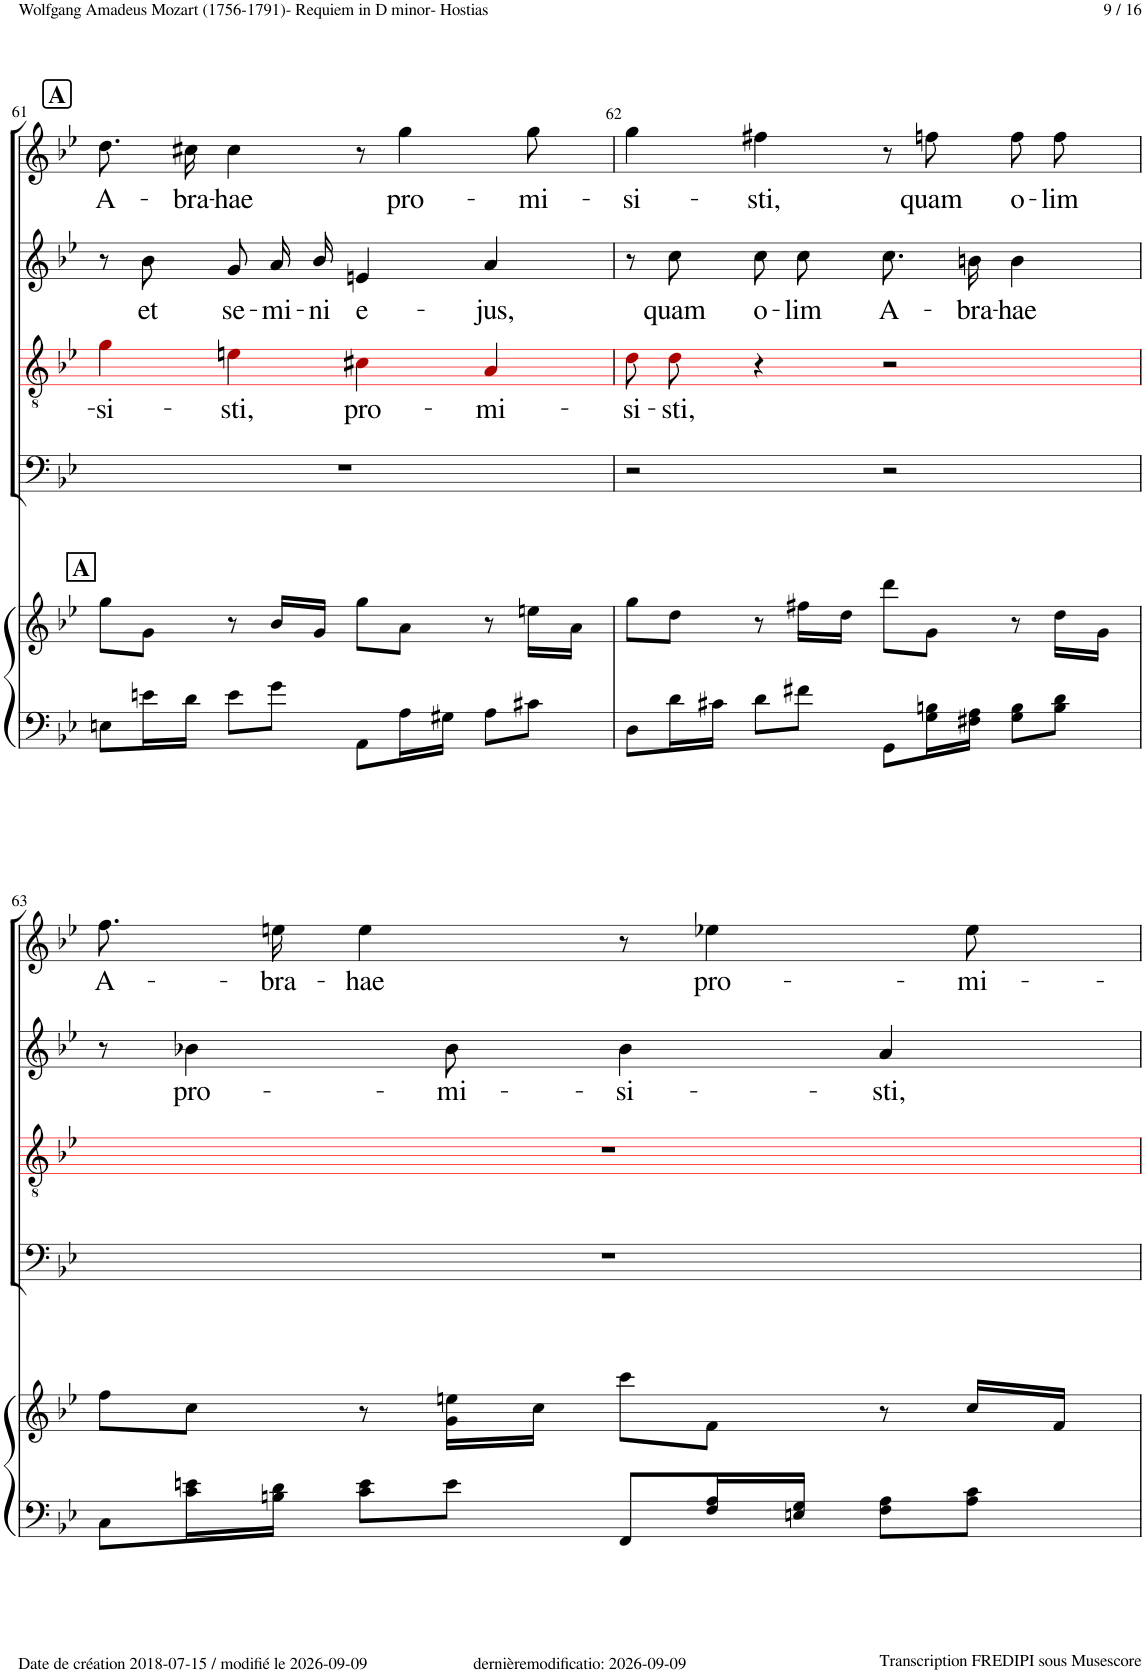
**kern	**kern	**kern	**kern	**text	**kern	**text	**kern	**text
*part5	*part5	*part4	*part3	*part3	*part2	*part2	*part1	*part1
*staff6	*staff5	*staff4	*staff3	*staff3	*staff2	*staff2	*staff1	*staff1
*I"Piano	*	*I"Bass	*I"Tenor	*	*I"Alto	*	*I"Soprano	*
*I'Pno	*	*	*	*	*	*	*	*
!!LO:PB:g=z
*clefF4	*clefG2	*clefF4	*clefGv2	*	*clefG2	*	*clefG2	*
*	*	*	*ITrd8c14	*	*	*	*	*
*k[b-e-]	*k[b-e-]	*k[b-e-]	*k[b-e-]	*	*k[b-e-]	*	*k[b-e-]	*
*M4/4	*M4/4	*M4/4	*M4/4	*	*M4/4	*	*M4/4	*
*met(c)	*met(c)	*met(c)	*met(c)	*	*met(c)	*	*met(c)	*
!!LO:REH:place=s1:a:B:cj:fs=14:t=A
=61	=61	=61	=61	=61	=61	=61	=61	=61
!	!LO:TX:a:B:t=A	!	!	!	!	!	!	!
!	!	!	!	!LO:LY:b	!	!	!	!LO:LY:b
8En\L	8gg\L	1r	4g!i\	-si-	8r	.	8.dd!\L	A-
!	!	!	!	!	!	!LO:LY:b	!	!
16en\L	8g\J	.	.	.	8b-!\	et	.	.
!	!	!	!	!	!	!	!	!LO:LY:b
16d\JJ	.	.	.	.	.	.	16cc#X!\Jk	-bra-
!	!	!	!	!LO:LY:b	!	!LO:LY:b	!	!LO:LY:b
8e\L	8r	.	4en'~!i\	-sti,	8g!/L	se-	4cc#!\	-hae
!	!	!	!	!	!	!LO:LY:b	!	!
8g\J	16b-/LL	.	.	.	16a!/L	-mi-	.	.
!	!	!	!	!	!	!LO:LY:b	!	!
.	16g/JJ	.	.	.	16b-!/JJ	-ni	.	.
!	!	!	!	!LO:LY:b	!	!LO:LY:b	!	!
8AA\L	8gg\L	.	4c#X!i\	pro-	4en!/	e-	8r	.
!	!	!	!	!	!	!	!	!LO:LY:b
16A\L	8a\J	.	.	.	.	.	4gg!\	pro-
16G#X\JJ	.	.	.	.	.	.	.	.
!	!	!	!	!LO:LY:b	!	!LO:LY:b	!	!
8A\L	8r	.	4A!i/	-mi-	4a!/	-jus,	.	.
!	!	!	!	!	!	!	!	!LO:LY:b
8c#X\J	16een\LL	.	.	.	.	.	8gg!\	-mi-
.	16a\JJ	.	.	.	.	.	.	.
=62	=62	=62	=62	=62	=62	=62	=62	=62
!	!	!	!	!LO:LY:b	!	!	!	!LO:LY:b
8D\L	8gg\L	2r	8d!i\L	-si-	8r	.	4gg!\	-si-
!	!	!	!	!LO:LY:b	!	!LO:LY:b	!	!
16d\L	8dd\J	.	8d!i\J	-sti,	8cc!\	quam	.	.
16c#X\JJ	.	.	.	.	.	.	.	.
!	!	!	!	!	!	!LO:LY:b	!	!LO:LY:b
8d\L	8r	.	4r	.	8cc!\L	o-	4ff#X!\	-sti,
!	!	!	!	!	!	!LO:LY:b	!	!
8f#X\J	16ff#X\LL	.	.	.	8cc!\J	-lim	.	.
.	16dd\JJ	.	.	.	.	.	.	.
!	!	!	!	!	!	!LO:LY:b	!	!
8GG\L	8ddd\L	2r	2r	.	8.cc!\L	A-	8r	.
!	!	!	!	!	!	!	!	!LO:LY:b
16G\ 16Bn\L	8g\J	.	.	.	.	.	8ffn!\	quam
!	!	!	!	!	!	!LO:LY:b	!	!
16F#X\ 16A\JJ	.	.	.	.	16bn!\Jk	-bra-	.	.
!	!	!	!	!	!	!LO:LY:b	!	!LO:LY:b
8G\ 8B\L	8r	.	.	.	4b!\	-hae	8ff!\L	o-
!	!	!	!	!	!	!	!	!LO:LY:b
8B\ 8d\J	16dd\LL	.	.	.	.	.	8ff!\J	-lim
.	16g\JJ	.	.	.	.	.	.	.
!!LO:LB:g=z
=63	=63	=63	=63	=63	=63	=63	=63	=63
!	!	!	!	!	!	!	!	!LO:LY:b
8C\L	8ff\L	1r	1r	.	8r	.	8.ff!\L	A-
!	!	!	!	!	!	!LO:LY:b	!	!
16c\ 16en\L	8cc\J	.	.	.	4b-X!\	pro-	.	.
!	!	!	!	!	!	!	!	!LO:LY:b
16Bn\ 16d\JJ	.	.	.	.	.	.	16een!\Jk	-bra-
!	!	!	!	!	!	!	!	!LO:LY:b
8c\ 8e\L	8r	.	.	.	.	.	4ee!\	-hae
!	!	!	!	!	!	!LO:LY:b	!	!
8e\J	16g\ 16een\LL	.	.	.	8b-!\	-mi-	.	.
.	16cc\JJ	.	.	.	.	.	.	.
!	!	!	!	!	!	!LO:LY:b	!	!
8FF/L	8ccc\L	.	.	.	4b-!\	-si-	8r	.
!	!	!	!	!	!	!	!	!LO:LY:b
16F/ 16A/L	8f\J	.	.	.	.	.	4ee-X!\	pro-
16En/ 16G/JJ	.	.	.	.	.	.	.	.
!	!	!	!	!	!	!LO:LY:b	!	!
8F\ 8A\L	8r	.	.	.	4a!/	-sti,	.	.
!	!	!	!	!	!	!	!	!LO:LY:b
8A\ 8c\J	16cc/LL	.	.	.	.	.	8ee-!\	-mi-
.	16f/JJ	.	.	.	.	.	.	.
=	=	=	=	=	=	=	=	=
*-	*-	*-	*-	*-	*-	*-	*-	*-
